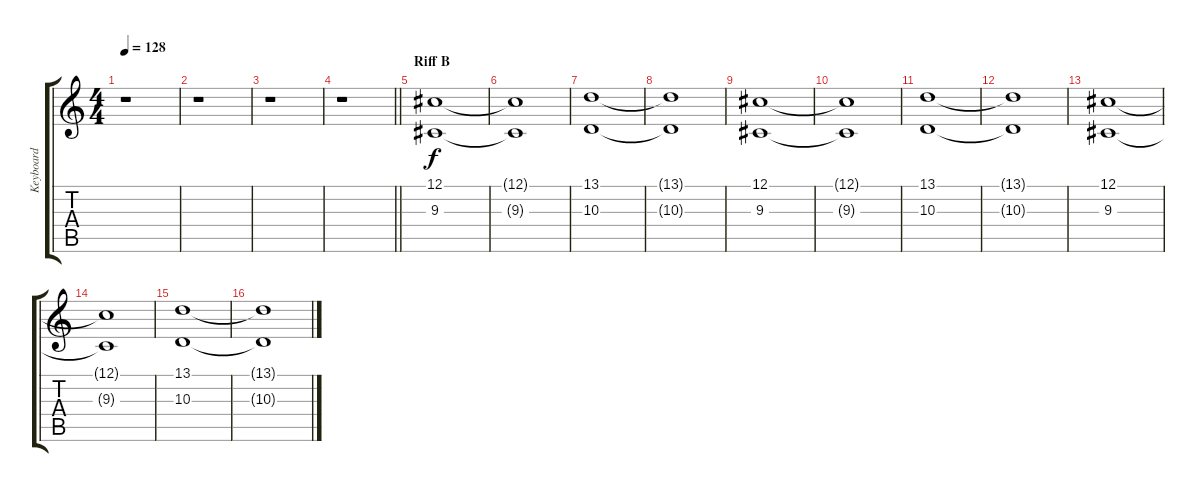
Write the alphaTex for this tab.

\track ("Keyboard " "Keyboard ") {instrument choiraahs}
\staff {score tabs}
\tuning (Db4 Ab3 E3 B2 Gb2 Db2) {hide}
\ts (4 4)
\tempo 128
\clef g2
\ks c
r.1{dy f} |
r.1 |
r.1 |
\barLineRight lightlight
r.1 |
\section ("" "Riff B")
(12.1 9.3).1{volume 9 instrument pad2warm} |
(12.1{t} 9.3{t}).1 |
(13.1 10.3).1 |
(13.1{t} 10.3{t}).1 |
(12.1 9.3).1 |
(12.1{t} 9.3{t}).1 |
(13.1 10.3).1 |
(13.1{t} 10.3{t}).1 |
(12.1 9.3).1 |
(12.1{t} 9.3{t}).1 |
(13.1 10.3).1 |
(13.1{t} 10.3{t}).1
